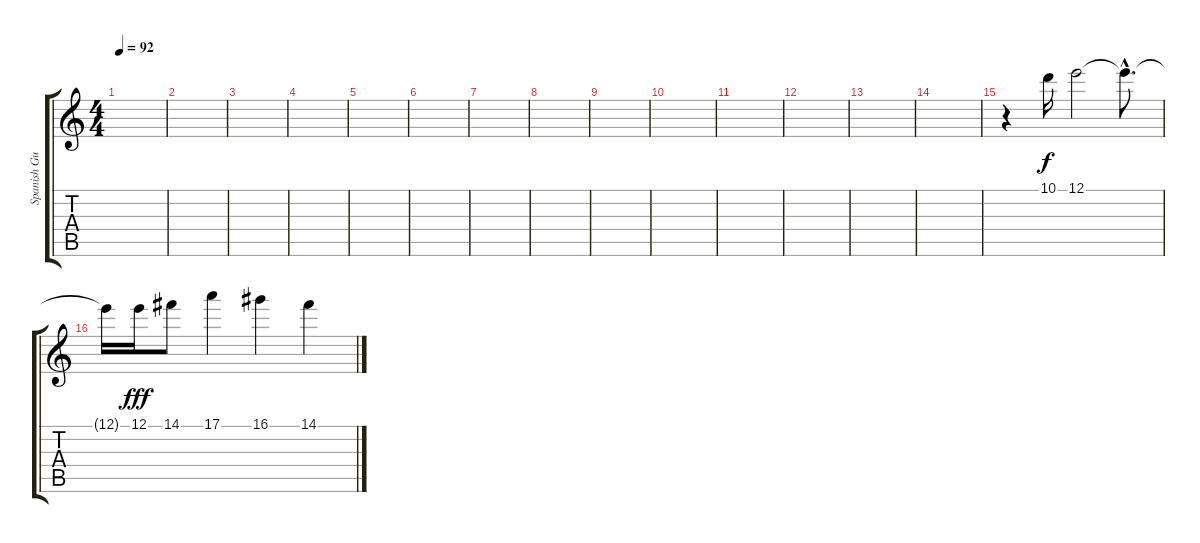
\track ("Spanish Guitar" "Spanish Gu") {instrument acousticguitarsteel}
\staff {score tabs}
\tuning (E4 B3 G3 D3 A2 E2) {hide}
\ts (4 4)
\tempo 92
\clef g2
\ks c
|
|
|
|
|
|
|
|
|
|
|
|
|
|
r.4 10.1.16 12.1.2 12.1{hac t}.8{d dy f} |
12.1{t}.16 12.1.16{dy fff} 14.1.8 17.1.4 16.1.4 14.1.4
